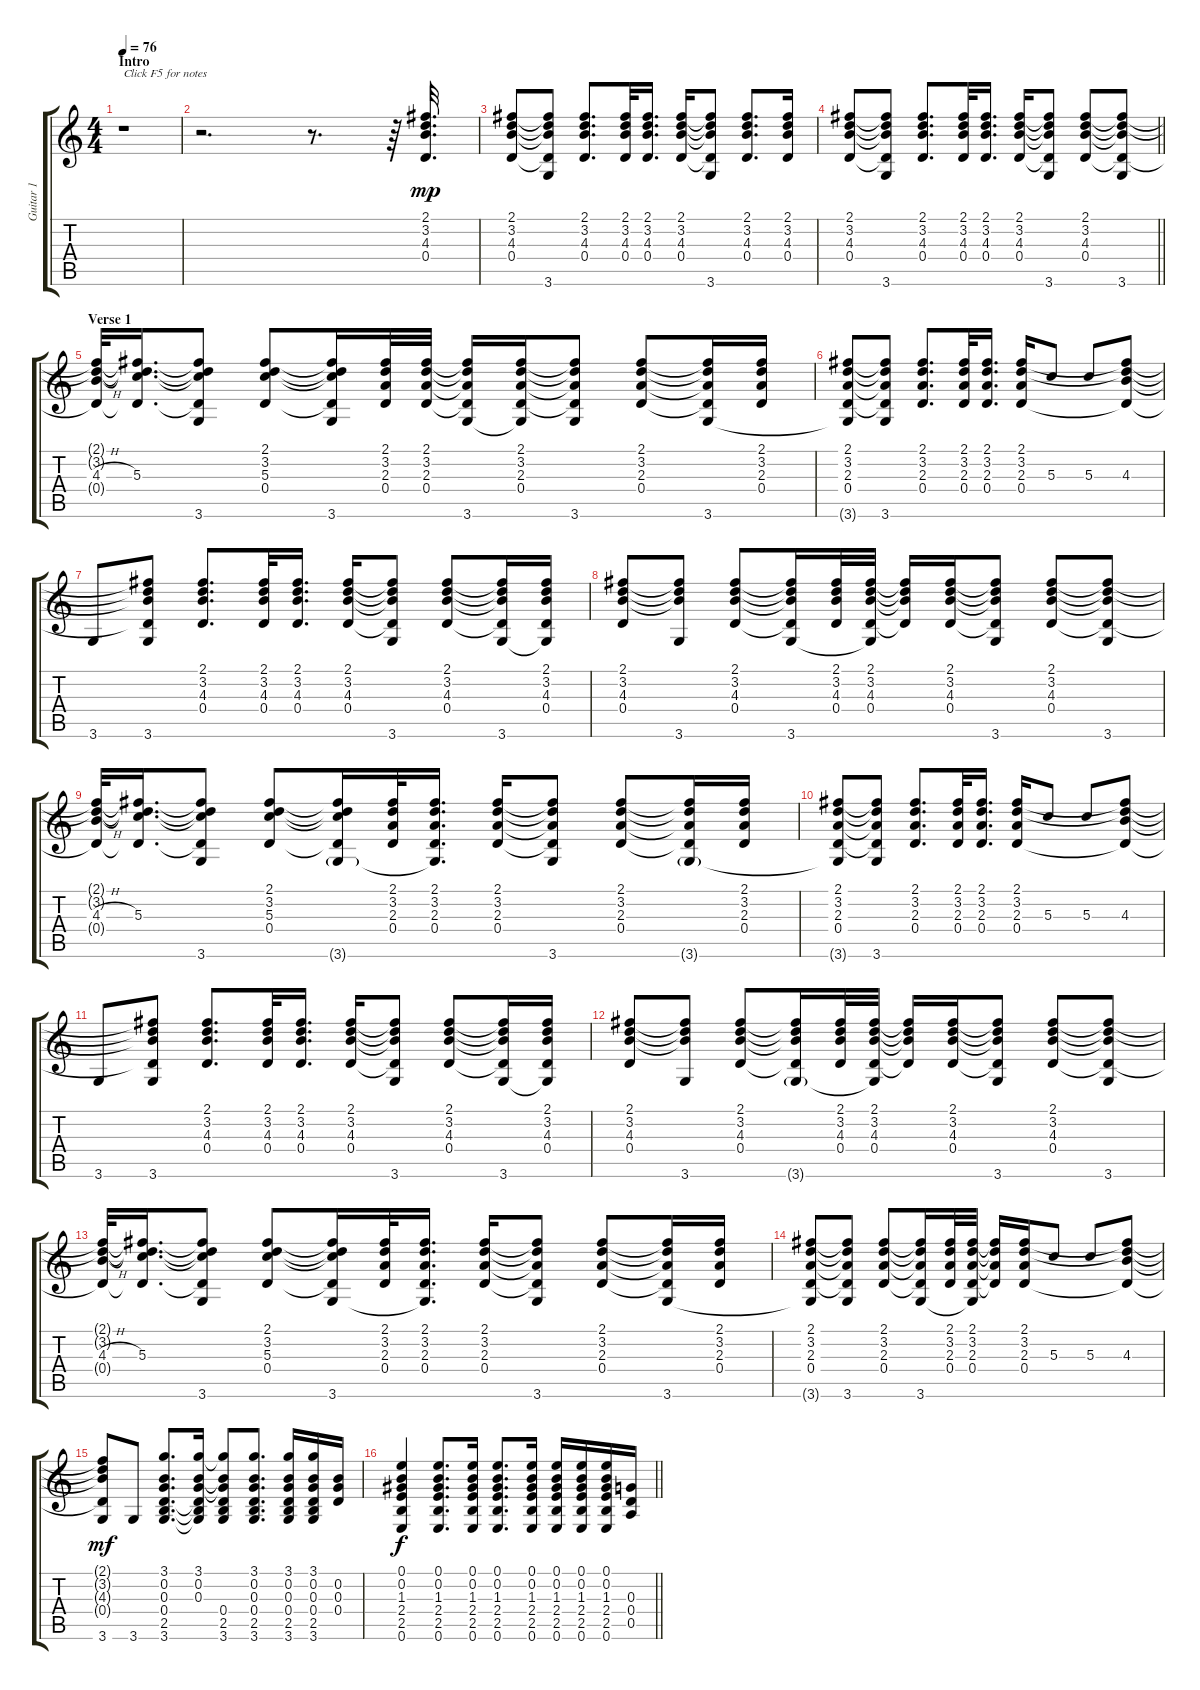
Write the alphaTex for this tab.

\track ("Guitar 1" "Guitar 1") {instrument electricguitarclean}
\staff {score tabs}
\tuning (E4 B3 G3 D3 A2 E2) {hide}
\ts (4 4)
\section ("" "Intro")
\tempo 76
\clef g2
\ks aminor
r.1{txt "Click F5 for notes" dy mp instrument electricguitarclean} |
r.2{d} r.8{d} r.64 (2.1 3.2 4.3 0.4).32{d} |
(2.1 3.2 4.3 0.4).8 (2.1{t} 3.2{t} 4.3{t} 0.4{t} 3.6).8 (2.1 3.2 4.3 0.4).8{d} (2.1 3.2 4.3 0.4).32 (2.1 3.2 4.3 0.4).16{d} (2.1 3.2 4.3 0.4).16 (2.1{t} 3.2{t} 4.3{t} 0.4{t} 3.6).8 (2.1 3.2 4.3 0.4).8{d} (2.1 3.2 4.3 0.4).16 |
\barLineRight lightlight
(2.1 3.2 4.3 0.4).8 (2.1{t} 3.2{t} 4.3{t} 0.4{t} 3.6).8 (2.1 3.2 4.3 0.4).8{d} (2.1 3.2 4.3 0.4).32 (2.1 3.2 4.3 0.4).16{d} (2.1 3.2 4.3 0.4).16 (2.1{t} 3.2{t} 4.3{t} 0.4{t} 3.6).8 (2.1 3.2 4.3 0.4).8 (2.1{t} 3.2{t} 4.3{t} 0.4{t} 3.6).8 |
\section ("" "Verse 1")
(2.1{t} 3.2{t} 4.3{h} 0.4{t}).32 (2.1{t} 3.2{t} 5.3 0.4{t}).16{d} (2.1{t} 3.2{t} 5.3{t} 0.4{t} 3.6).8 (2.1 3.2 5.3 0.4).8 (2.1{t} 3.2{t} 5.3{t} 0.4{t} 3.6).16 (2.1 3.2 2.3 0.4).32 (2.1 3.2 2.3 0.4).32 (2.1{t} 3.2{t} 2.3{t} 0.4{t} 3.6).16 (2.1 3.2 2.3 0.4 3.6{t}).16 (2.1{t} 3.2{t} 2.3{t} 0.4{t} 3.6).8 (2.1 3.2 2.3 0.4).8 (2.1{t} 3.2{t} 2.3{t} 0.4{t} 3.6).16 (2.1 3.2 2.3 0.4).16 |
(2.1 3.2 2.3 0.4 3.6{t}).8 (2.1{t} 3.2{t} 2.3{t} 0.4{t} 3.6).8 (2.1 3.2 2.3 0.4).8{d} (2.1 3.2 2.3 0.4).32 (2.1 3.2 2.3 0.4).16{d} (2.1 3.2 2.3 0.4).16 5.3.8 5.3.8 (2.1{t} 3.2{t} 4.3 0.4{t}).8 |
3.6.8 (2.1{t} 3.2{t} 4.3{t} 0.4{t} 3.6).8 (2.1 3.2 4.3 0.4).8{d} (2.1 3.2 4.3 0.4).32 (2.1 3.2 4.3 0.4).16{d} (2.1 3.2 4.3 0.4).16 (2.1{t} 3.2{t} 4.3{t} 0.4{t} 3.6).8 (2.1 3.2 4.3 0.4).8 (2.1{t} 3.2{t} 4.3{t} 0.4{t} 3.6).16 (2.1 3.2 4.3 0.4 3.6{t}).16 |
(2.1 3.2 4.3 0.4).8 (2.1{t} 3.2{t} 4.3{t} 3.6).8 (2.1 3.2 4.3 0.4).8 (2.1{t} 3.2{t} 4.3{t} 0.4{t} 3.6).16 (2.1 3.2 4.3 0.4).32 (2.1 3.2 4.3 0.4 3.6{t}).32 (2.1{t} 3.2{t} 4.3{t} 0.4{t}).16 (2.1 3.2 4.3 0.4).16 (2.1{t} 3.2{t} 4.3{t} 0.4{t} 3.6).8 (2.1 3.2 4.3 0.4).8 (2.1{t} 3.2{t} 4.3{t} 0.4{t} 3.6).8 |
(2.1{t} 3.2{t} 4.3{h} 0.4{t}).32 (2.1{t} 3.2{t} 5.3 0.4{t}).16{d} (2.1{t} 3.2{t} 5.3{t} 0.4{t} 3.6).8 (2.1 3.2 5.3 0.4).8 (2.1{t} 3.2{t} 5.3{t} 0.4{t} 3.6{g}).16 (2.1 3.2 2.3 0.4).32 (2.1 3.2 2.3 0.4 3.6{t}).16{d} (2.1 3.2 2.3 0.4).16 (2.1{t} 3.2{t} 2.3{t} 0.4{t} 3.6).8 (2.1 3.2 2.3 0.4).8 (2.1{t} 3.2{t} 2.3{t} 0.4{t} 3.6{g}).16 (2.1 3.2 2.3 0.4).16 |
(2.1 3.2 2.3 0.4 3.6{t}).8 (2.1{t} 3.2{t} 2.3{t} 0.4{t} 3.6).8 (2.1 3.2 2.3 0.4).8{d} (2.1 3.2 2.3 0.4).32 (2.1 3.2 2.3 0.4).16{d} (2.1 3.2 2.3 0.4).16 5.3.8 5.3.8 (2.1{t} 3.2{t} 4.3 0.4{t}).8 |
3.6.8 (2.1{t} 3.2{t} 4.3{t} 0.4{t} 3.6).8 (2.1 3.2 4.3 0.4).8{d} (2.1 3.2 4.3 0.4).32 (2.1 3.2 4.3 0.4).16{d} (2.1 3.2 4.3 0.4).16 (2.1{t} 3.2{t} 4.3{t} 0.4{t} 3.6).8 (2.1 3.2 4.3 0.4).8 (2.1{t} 3.2{t} 4.3{t} 0.4{t} 3.6).16 (2.1 3.2 4.3 0.4 3.6{t}).16 |
(2.1 3.2 4.3 0.4).8 (2.1{t} 3.2{t} 4.3{t} 3.6).8 (2.1 3.2 4.3 0.4).8 (2.1{t} 3.2{t} 4.3{t} 0.4{t} 3.6{g}).16 (2.1 3.2 4.3 0.4).32 (2.1 3.2 4.3 0.4 3.6{t}).32 (2.1{t} 3.2{t} 4.3{t} 0.4{t}).16 (2.1 3.2 4.3 0.4).16 (2.1{t} 3.2{t} 4.3{t} 0.4{t} 3.6).8 (2.1 3.2 4.3 0.4).8 (2.1{t} 3.2{t} 4.3{t} 0.4{t} 3.6).8 |
(2.1{t} 3.2{t} 4.3{h} 0.4{t}).32 (2.1{t} 3.2{t} 5.3 0.4{t}).16{d} (2.1{t} 3.2{t} 5.3{t} 0.4{t} 3.6).8 (2.1 3.2 5.3 0.4).8 (2.1{t} 3.2{t} 5.3{t} 0.4{t} 3.6).16 (2.1 3.2 2.3 0.4).32 (2.1 3.2 2.3 0.4 3.6{t}).16{d} (2.1 3.2 2.3 0.4).16 (2.1{t} 3.2{t} 2.3{t} 0.4{t} 3.6).8 (2.1 3.2 2.3 0.4).8 (2.1{t} 3.2{t} 2.3{t} 0.4{t} 3.6).16 (2.1 3.2 2.3 0.4).16 |
(2.1 3.2 2.3 0.4 3.6{t}).8 (2.1{t} 3.2{t} 2.3{t} 0.4{t} 3.6).8 (2.1 3.2 2.3 0.4).8 (2.1{t} 3.2{t} 2.3{t} 0.4{t} 3.6).16 (2.1 3.2 2.3 0.4).32 (2.1 3.2 2.3 0.4 3.6{t}).32 (2.1{t} 3.2{t} 2.3{t} 0.4{t}).16 (2.1 3.2 2.3 0.4).16 5.3.8 5.3.8 (2.1{t} 3.2{t} 4.3 0.4{t}).8 |
(2.1{t} 3.2{t} 4.3{t} 0.4{t} 3.6).8{dy mf} 3.6.8 (3.1 0.2 0.3 0.4 2.5 3.6).8{d} (3.1 0.2 0.3 0.4{t} 2.5{t} 3.6{t}).16 (3.1{t} 0.2{t} 0.3{t} 0.4 2.5 3.6).8 (3.1 0.2 0.3 0.4 2.5 3.6).8{d} (3.1 0.2 0.3 0.4 2.5 3.6).16 (3.1 0.2 0.3 0.4 2.5 3.6).16 (0.2 0.3 0.4).16 |
\barLineRight lightlight
(0.1 0.2 1.3 2.4 2.5 0.6).4{dy f} (0.1 0.2 1.3 2.4 2.5 0.6).8{d} (0.1 0.2 1.3 2.4 2.5 0.6).16 (0.1 0.2 1.3 2.4 2.5 0.6).8{d} (0.1 0.2 1.3 2.4 2.5 0.6).16 (0.1 0.2 1.3 2.4 2.5 0.6).16 (0.1 0.2 1.3 2.4 2.5 0.6).16 (0.1 0.2 1.3 2.4 2.5 0.6).16 (0.3 0.4 0.5).16
